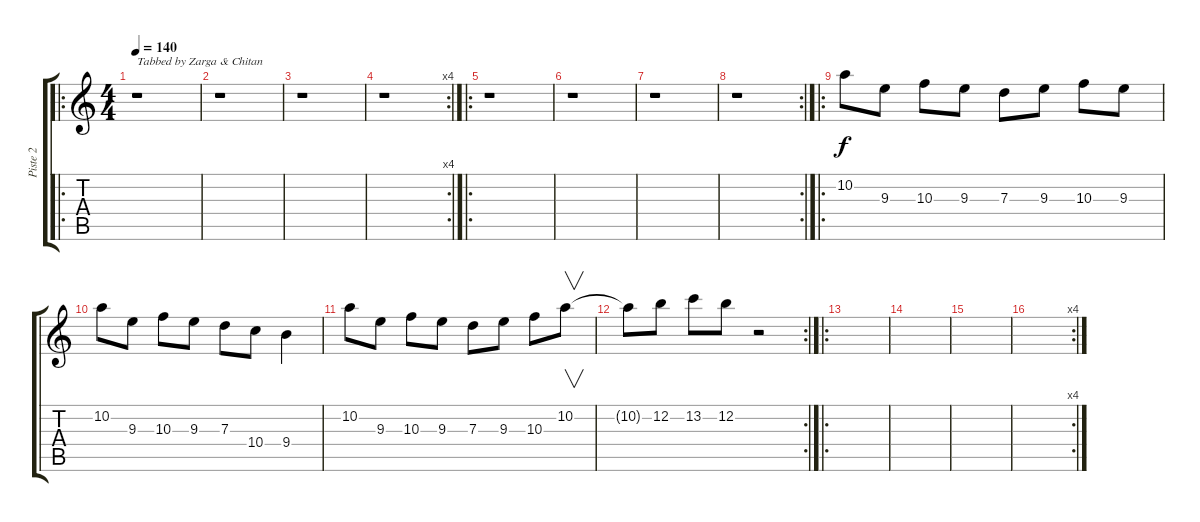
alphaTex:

\track ("Piste 2" "Piste 2") {instrument acousticguitarsteel}
\staff {score tabs}
\tuning (E4 B3 G3 D3 A2 E2) {hide}
\ro
\ts (4 4)
\tempo 140
\clef g2
\ks c
r.1{txt "Tabbed by Zarga & Chitan" dy f instrument acousticguitarsteel} |
r.1 |
r.1 |
\rc 4
r.1 |
\ro
r.1 |
r.1 |
r.1 |
\rc 2
r.1 |
\ro
10.2.8 9.3.8 10.3.8 9.3.8 7.3.8 9.3.8 10.3.8 9.3.8 |
10.2.8 9.3.8 10.3.8 9.3.8 7.3.8 10.4.8 9.4.4 |
10.2.8 9.3.8 10.3.8 9.3.8 7.3.8 9.3.8 10.3.8 10.2.8{v} |
\rc 2
10.2{t}.8 12.2.8 13.2.8 12.2.8 r.2 |
\ro
|
|
|
\rc 4
